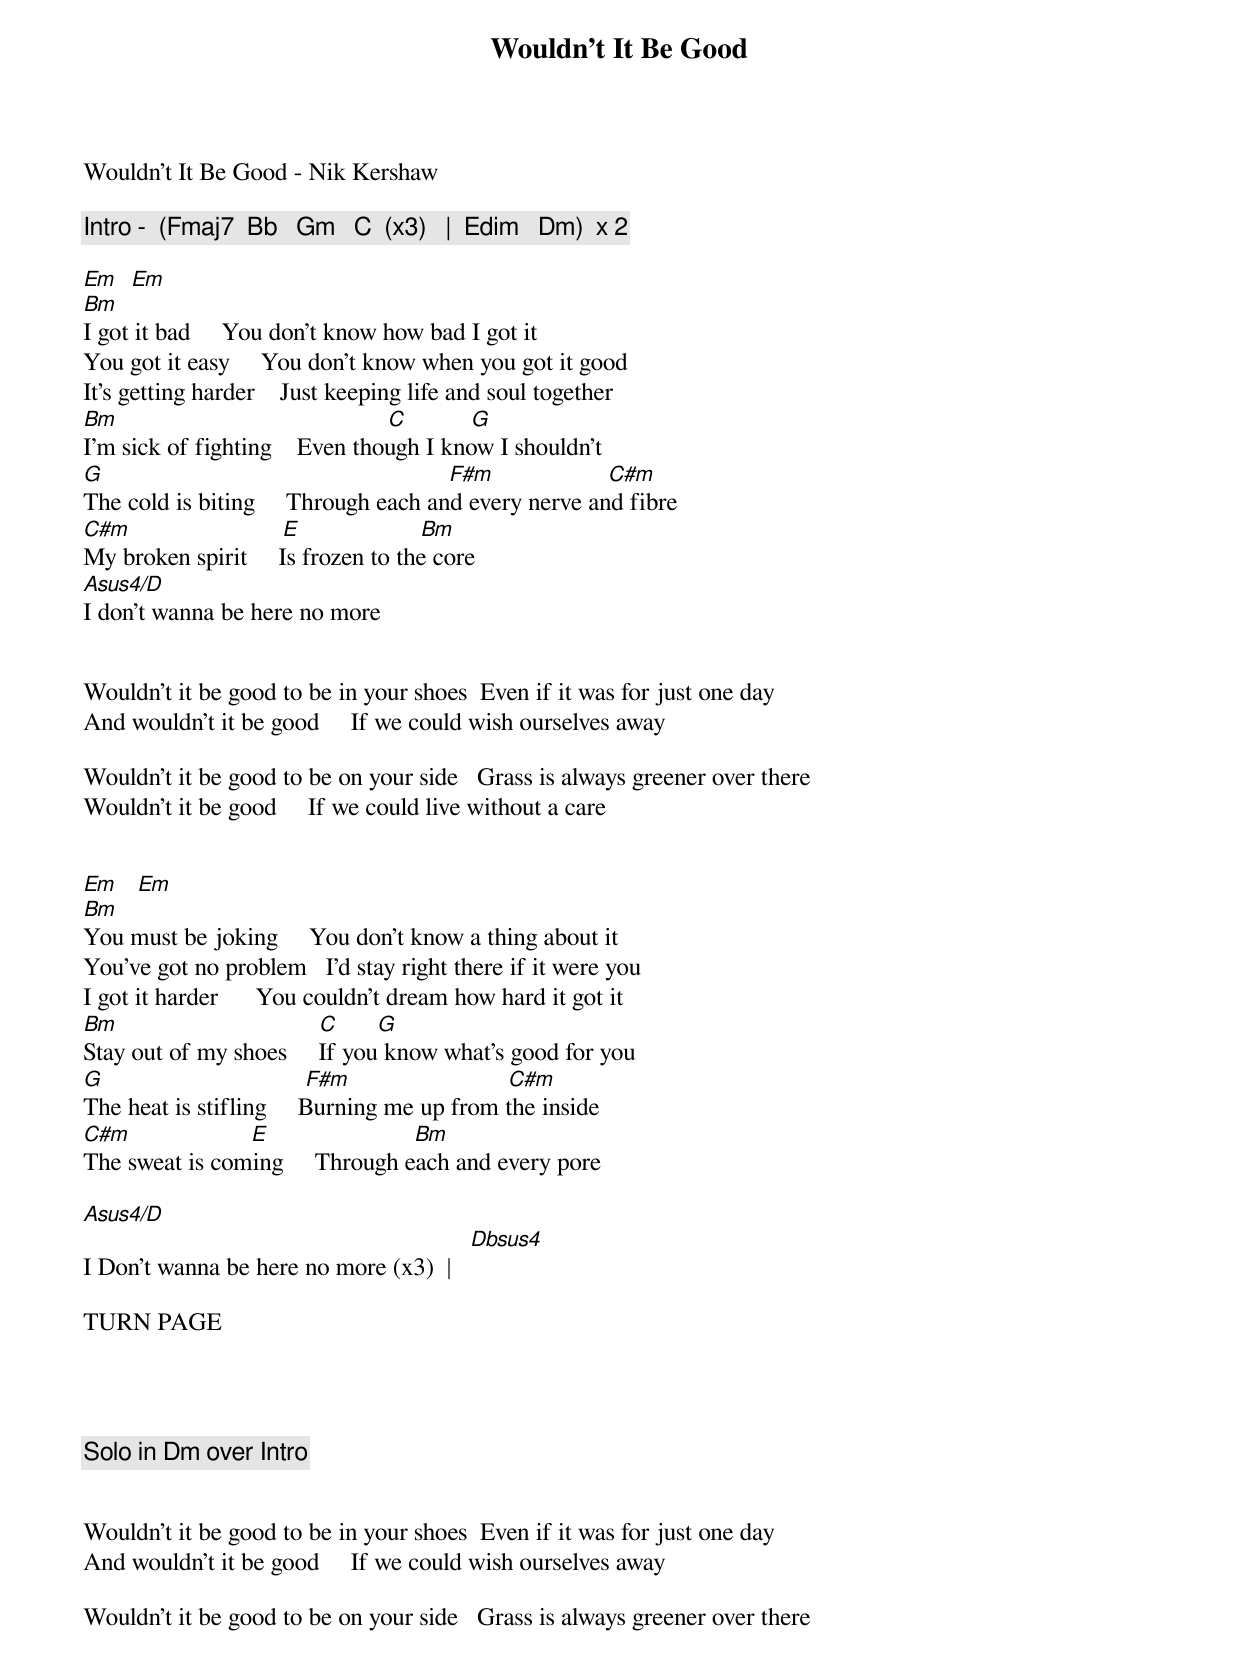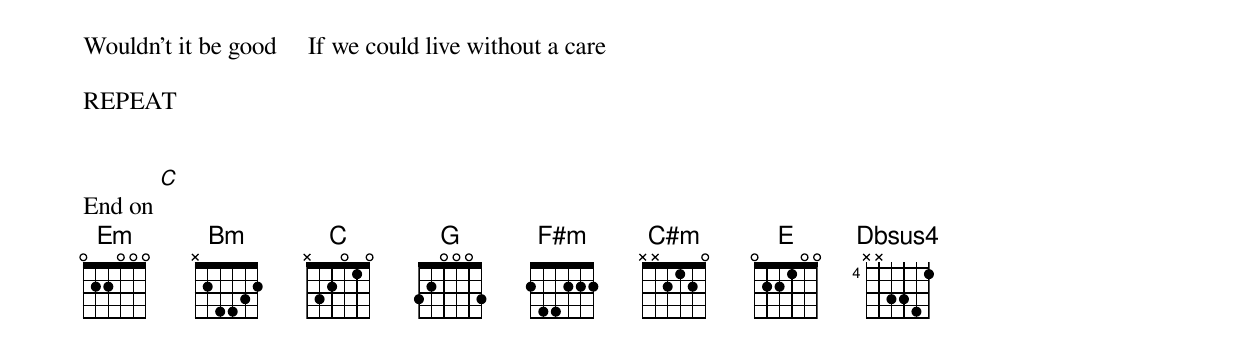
{title: Wouldn't It Be Good}
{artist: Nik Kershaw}
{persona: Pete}
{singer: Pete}
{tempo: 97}
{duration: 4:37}
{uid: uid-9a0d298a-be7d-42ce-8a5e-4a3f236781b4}
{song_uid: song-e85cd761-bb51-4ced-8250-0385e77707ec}



Wouldn’t It Be Good - Nik Kershaw

{comment: Intro -  (Fmaj7  Bb   Gm   C  (x3)   |  Edim   Dm)  x 2}

[Em]  [Em]
[Bm]
I got it bad					You don't know how bad I got it
You got it easy					You don't know when you got it good
It's getting harder				Just keeping life and soul together
[Bm]                                  			      [C]       		 [G]
I'm sick of fighting				Even though I know I shouldn't
[G]                       				       	                    [F#m]                  [C#m]
The cold is biting 				Through each and every nerve and fibre
[C#m]       	      				    		[E]                   [Bm]
My broken spirit 				Is frozen to the core
[Asus4/D]
I don't wanna be here no more


Wouldn't it be good to be in your shoes		Even if it was for just one day
And wouldn't it be good 				If we could wish ourselves away

Wouldn't it be good to be on your side 		Grass is always greener over there
Wouldn't it be good					If we could live without a care


[Em]   [Em]
[Bm]
You must be joking 				You don't know a thing about it
You've got no problem			I'd stay right there if it were you
I got it harder 					You couldn't dream how hard it got it
[Bm]                           					[C]  	 		[G]
Stay out of my shoes 				If you know what's good for you
[G]                     					      [F#m]                         [C#m]
The heat is stifling 				Burning me up from the inside
[C#m]         								  [E]                       [Bm]
The sweat is coming 				Through each and every pore

[Asus4/D]
I Don't wanna be here no more (x3) 	|   [Dbsus4]

TURN PAGE




{comment: Solo in Dm over Intro}


Wouldn't it be good to be in your shoes		Even if it was for just one day
And wouldn't it be good 				If we could wish ourselves away

Wouldn't it be good to be on your side 		Grass is always greener over there
‏Wouldn't it be good					If we could live without a care

‏REPEAT


End on [C]
